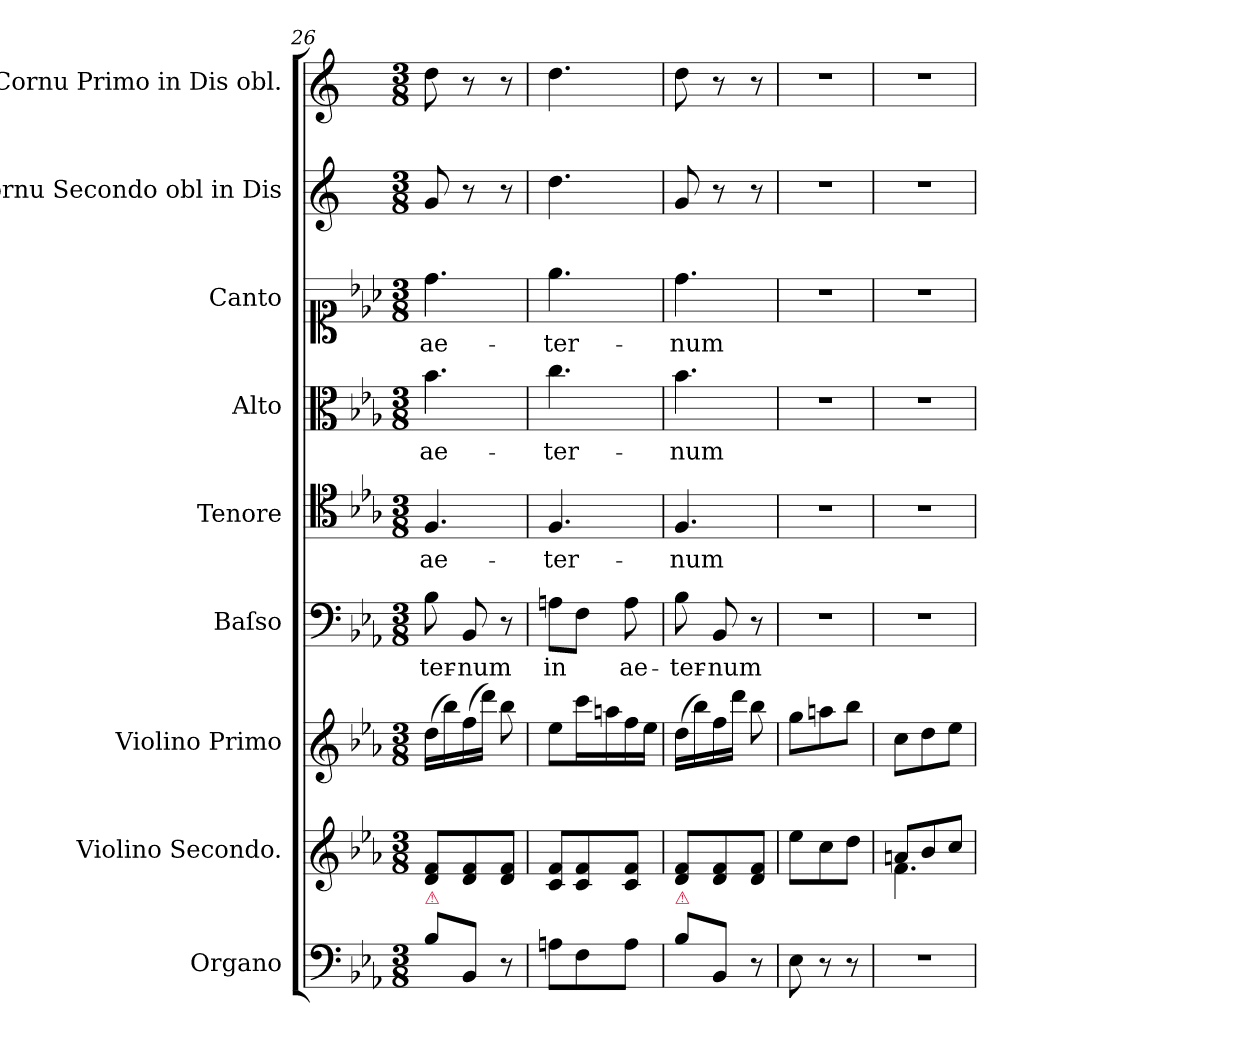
**kern	**kern	**kern	**kern	**text	**kern	**text	**kern	**text	**kern	**text	**kern	**kern
*part9	*part8	*part7	*part6	*part6	*part5	*part5	*part4	*part4	*part3	*part3	*part2	*part1
*staff9	*staff8	*staff7	*staff6	*staff6	*staff5	*staff5	*staff4	*staff4	*staff3	*staff3	*staff2	*staff1
*I"Organo	*I"Violino Secondo.	*I"Violino Primo	*I"Baſso	*	*I"Tenore	*	*I"Alto	*	*I"Canto	*	*I"Cornu Secondo obl in Dis	*I"Cornu Primo in Dis obl.
*I'org	*I'vl 2	*I'vl 1	*I'B	*	*I'T	*	*I'A	*	*I'C	*	*I'cor 2	*I'cor 1
*clefF4	*clefG2	*clefG2	*clefF4	*	*clefC4	*	*clefC3	*	*clefC1	*	*clefG2	*clefG2
*	*	*	*	*	*	*	*	*	*	*	*ITrd5c9	*ITrd5c9
*k[b-e-a-]	*k[b-e-a-]	*k[b-e-a-]	*k[b-e-a-]	*	*k[b-e-a-]	*	*k[b-e-a-]	*	*k[b-e-a-]	*	*k[b-e-a-]	*k[b-e-a-]
*E-:	*E-:	*E-:	*E-:	*	*E-:	*	*E-:	*	*E-:	*	*E-:	*E-:
*M3/8	*M3/8	*M3/8	*M3/8	*	*M3/8	*	*M3/8	*	*M3/8	*	*M3/8	*M3/8
=26	=26	=26	=26	=26	=26	=26	=26	=26	=26	=26	=26	=26
!LO:TX:a:color=crimson:t=⚠	!	!	!	!	!	!	!	!	!	!	!	!
8B-\L	8d/ 8f/L	(>16dd\LL	8B-\	-ter-	4.F/	ae-	4.b-\	ae-	4.dd\	ae-	8B-/	8f\
.	.	16bb-\)	.	.	.	.	.	.	.	.	.	.
8BB-/J	8d/ 8f/	(>16ff\	8BB-/	-num	.	.	.	.	.	.	8r	8r
.	.	16ddd\JJ)	.	.	.	.	.	.	.	.	.	.
8r	8d/ 8f/J	8bb-\	8r	.	.	.	.	.	.	.	8r	8r
=27	=27	=27	=27	=27	=27	=27	=27	=27	=27	=27	=27	=27
8An\L	8c/ 8f/L	8ee-\L	8An\L	in	4.F/	-ter-	4.cc\	-ter-	4.ee-\	-ter-	4.f\	4.f\
8F\	8c/ 8f/	16ccc\L	8F\J	.	.	.	.	.	.	.	.	.
.	.	16aan\	.	.	.	.	.	.	.	.	.	.
8A\J	8c/ 8f/J	16ff\	8A\	ae-	.	.	.	.	.	.	.	.
.	.	16ee-\JJ	.	.	.	.	.	.	.	.	.	.
=28	=28	=28	=28	=28	=28	=28	=28	=28	=28	=28	=28	=28
!LO:TX:a:color=crimson:t=⚠	!	!	!	!	!	!	!	!	!	!	!	!
8B-\L	8d/ 8f/L	(>16dd\LL	8B-\	-ter-	4.F/	-num	4.b-\	-num	4.dd\	-num	8B-/	8f\
.	.	16bb-\)	.	.	.	.	.	.	.	.	.	.
8BB-/J	8d/ 8f/	16ff\	8BB-/	-num	.	.	.	.	.	.	8r	8r
.	.	16ddd\JJ	.	.	.	.	.	.	.	.	.	.
8r	8d/ 8f/J	8bb-\	8r	.	.	.	.	.	.	.	8r	8r
=29	=29	=29	=29	=29	=29	=29	=29	=29	=29	=29	=29	=29
8E-\	8ee-\L	8gg\L	4.r	.	4.r	.	4.r	.	4.r	.	4.r	4.r
8r	8cc\	8aan\	.	.	.	.	.	.	.	.	.	.
8r	8dd\J	8bb-\J	.	.	.	.	.	.	.	.	.	.
=30	=30	=30	=30	=30	=30	=30	=30	=30	=30	=30	=30	=30
*	*^	*	*	*	*	*	*	*	*	*	*	*
4.r	8an/L	4.f\	8cc\L	4.r	.	4.r	.	4.r	.	4.r	.	4.r	4.r
.	8b-/	.	8dd\	.	.	.	.	.	.	.	.	.	.
.	8cc/J	.	8ee-\J	.	.	.	.	.	.	.	.	.	.
*	*v	*v	*	*	*	*	*	*	*	*	*	*	*
=	=	=	=	=	=	=	=	=	=	=	=	=
*-	*-	*-	*-	*-	*-	*-	*-	*-	*-	*-	*-	*-
